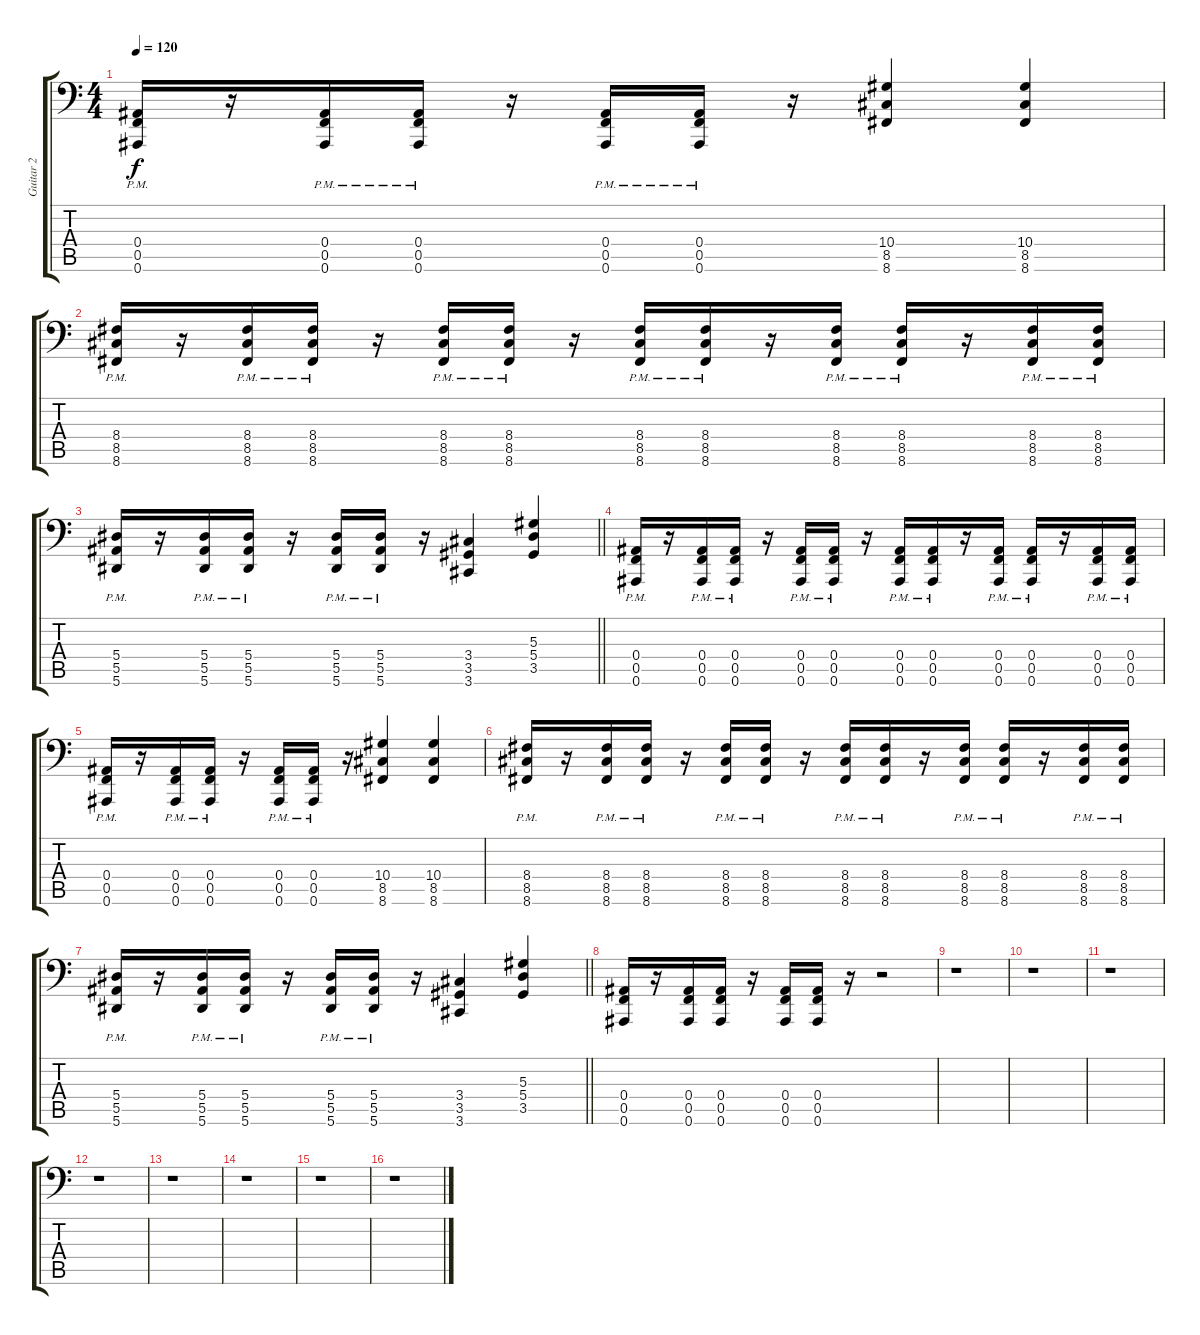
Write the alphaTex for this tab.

\track ("Guitar 2" "Guitar 2") {instrument stringensemble1}
\staff {score tabs}
\tuning (C4 G3 Eb3 Bb2 F2 Bb1) {hide}
\ts (4 4)
\tempo 120
\clef f4
\ks c
(0.4{pm} 0.5{pm} 0.6{pm}).16{dy f} r.16 (0.4{pm} 0.5{pm} 0.6{pm}).16 (0.4{pm} 0.5{pm} 0.6{pm}).16 r.16 (0.4{pm} 0.5{pm} 0.6{pm}).16 (0.4{pm} 0.5{pm} 0.6{pm}).16 r.16 (10.4 8.5 8.6).4 (10.4 8.5 8.6).4 |
(8.4{pm} 8.5{pm} 8.6{pm}).16 r.16 (8.4{pm} 8.5{pm} 8.6{pm}).16 (8.4{pm} 8.5{pm} 8.6{pm}).16 r.16 (8.4{pm} 8.5{pm} 8.6{pm}).16 (8.4{pm} 8.5{pm} 8.6{pm}).16 r.16 (8.4{pm} 8.5{pm} 8.6{pm}).16 (8.4{pm} 8.5{pm} 8.6{pm}).16 r.16 (8.4{pm} 8.5{pm} 8.6{pm}).16 (8.4{pm} 8.5{pm} 8.6{pm}).16 r.16 (8.4{pm} 8.5{pm} 8.6{pm}).16 (8.4{pm} 8.5{pm} 8.6{pm}).16 |
\barLineRight lightlight
(5.4{pm} 5.5{pm} 5.6{pm}).16 r.16 (5.4{pm} 5.5{pm} 5.6{pm}).16 (5.4{pm} 5.5{pm} 5.6{pm}).16 r.16 (5.4{pm} 5.5{pm} 5.6{pm}).16 (5.4{pm} 5.5{pm} 5.6{pm}).16 r.16 (3.4 3.5 3.6).4 (5.3 5.4 3.5).4 |
(0.4{pm} 0.5{pm} 0.6{pm}).16 r.16 (0.4{pm} 0.5{pm} 0.6{pm}).16 (0.4{pm} 0.5{pm} 0.6{pm}).16 r.16 (0.4{pm} 0.5{pm} 0.6{pm}).16 (0.4{pm} 0.5{pm} 0.6{pm}).16 r.16 (0.4{pm} 0.5{pm} 0.6{pm}).16 (0.4{pm} 0.5{pm} 0.6{pm}).16 r.16 (0.4{pm} 0.5{pm} 0.6{pm}).16 (0.4{pm} 0.5{pm} 0.6{pm}).16 r.16 (0.4{pm} 0.5{pm} 0.6{pm}).16 (0.4{pm} 0.5{pm} 0.6{pm}).16 |
(0.4{pm} 0.5{pm} 0.6{pm}).16 r.16 (0.4{pm} 0.5{pm} 0.6{pm}).16 (0.4{pm} 0.5{pm} 0.6{pm}).16 r.16 (0.4{pm} 0.5{pm} 0.6{pm}).16 (0.4{pm} 0.5{pm} 0.6{pm}).16 r.16 (10.4 8.5 8.6).4 (10.4 8.5 8.6).4 |
(8.4{pm} 8.5{pm} 8.6{pm}).16 r.16 (8.4{pm} 8.5{pm} 8.6{pm}).16 (8.4{pm} 8.5{pm} 8.6{pm}).16 r.16 (8.4{pm} 8.5{pm} 8.6{pm}).16 (8.4{pm} 8.5{pm} 8.6{pm}).16 r.16 (8.4{pm} 8.5{pm} 8.6{pm}).16 (8.4{pm} 8.5{pm} 8.6{pm}).16 r.16 (8.4{pm} 8.5{pm} 8.6{pm}).16 (8.4{pm} 8.5{pm} 8.6{pm}).16 r.16 (8.4{pm} 8.5{pm} 8.6{pm}).16 (8.4{pm} 8.5{pm} 8.6{pm}).16 |
\barLineRight lightlight
(5.4{pm} 5.5{pm} 5.6{pm}).16 r.16 (5.4{pm} 5.5{pm} 5.6{pm}).16 (5.4{pm} 5.5{pm} 5.6{pm}).16 r.16 (5.4{pm} 5.5{pm} 5.6{pm}).16 (5.4{pm} 5.5{pm} 5.6{pm}).16 r.16 (3.4 3.5 3.6).4 (5.3 5.4 3.5).4 |
(0.4 0.5 0.6).16 r.16 (0.4 0.5 0.6).16 (0.4 0.5 0.6).16 r.16 (0.4 0.5 0.6).16 (0.4 0.5 0.6).16 r.16 r.2 |
r.1 |
r.1 |
r.1 |
r.1 |
r.1 |
r.1 |
r.1 |
r.1
